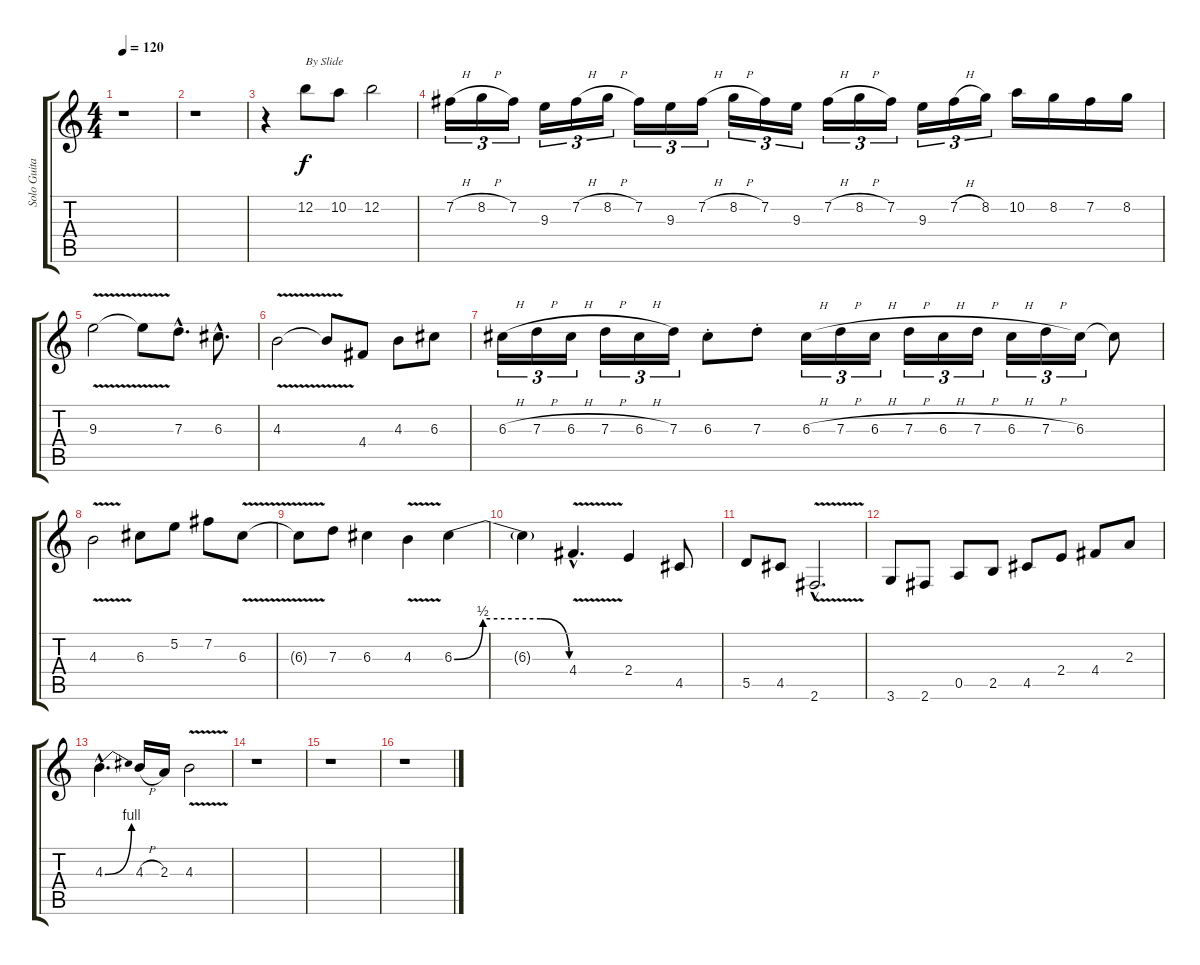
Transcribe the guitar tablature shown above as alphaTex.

\track ("Solo Guitar" "Solo Guita") {instrument distortionguitar}
\staff {score tabs}
\tuning (E4 B3 G3 D3 A2 E2) {hide}
\ts (4 4)
\tempo 120
\clef g2
\ks c
r.1{dy f} |
r.1 |
r.4 12.2.8{txt "By Slide"} 10.2.8 12.2.2 |
7.2{h}.16{tu (3 2)} 8.2{h}.16{tu (3 2)} 7.2.16{tu (3 2)} 9.3.16{tu (3 2)} 7.2{h}.16{tu (3 2)} 8.2{h}.16{tu (3 2)} 7.2.16{tu (3 2)} 9.3.16{tu (3 2)} 7.2{h}.16{tu (3 2)} 8.2{h}.16{tu (3 2)} 7.2.16{tu (3 2)} 9.3.16{tu (3 2)} 7.2{h}.16{tu (3 2)} 8.2{h}.16{tu (3 2)} 7.2.16{tu (3 2)} 9.3.16{tu (3 2)} 7.2{h}.16{tu (3 2)} 8.2.16{tu (3 2)} 10.2.16 8.2.16 7.2.16 8.2.16 |
9.3{v}.2 9.3{t}.8 7.3{hac}.8{d} 6.3{hac}.8{d} |
4.3{v}.2 4.3{t}.8 4.4.8 4.3.8 6.3.8 |
6.3{h}.16{tu (3 2)} 7.3{h}.16{tu (3 2)} 6.3{h}.16{tu (3 2)} 7.3{h}.16{tu (3 2)} 6.3{h}.16{tu (3 2)} 7.3.16{tu (3 2)} 6.3{st}.8 7.3{st}.8 6.3{h}.16{tu (3 2)} 7.3{h}.16{tu (3 2)} 6.3{h}.16{tu (3 2)} 7.3{h}.16{tu (3 2)} 6.3{h}.16{tu (3 2)} 7.3{h}.16{tu (3 2)} 6.3{h}.16{tu (3 2)} 7.3{h}.16{tu (3 2)} 6.3.16{tu (3 2)} 6.3{t}.8 |
4.3{v}.2 6.3.8 5.2.8 7.2.8 6.3{v}.8 |
6.3{t}.8 7.3.8 6.3.4 4.3{v}.4 6.3{be (custom 0 0 15 2 30 2 45 2 60 0)}.4 |
6.3{t}.4 4.4{v hac}.4{d} 2.4.4 4.5.8 |
5.5.8 4.5.8 2.6{v hac}.2{d} |
3.6.8 2.6.8 0.5.8 2.5.8 4.5.8 2.4.8 4.4.8 2.3.8 |
4.3{be (bend 0 0 60 4) hac}.4{d} 4.3{h}.16 2.3.16 4.3{v}.2 |
r.1 |
r.1 |
r.1
